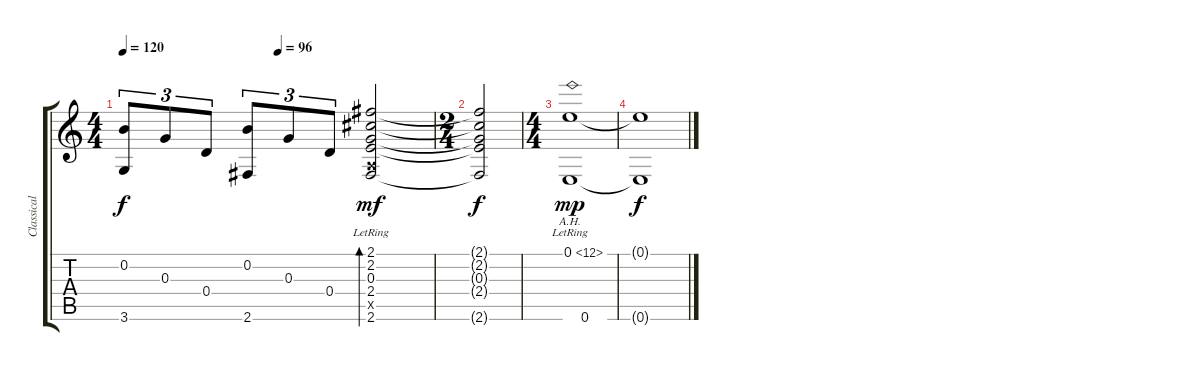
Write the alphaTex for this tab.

\track ("Classical Guitar" "Classical ") {instrument acousticguitarnylon}
\staff {score tabs}
\tuning (E4 B3 G3 D3 A2 E2) {hide}
\ts (4 4)
\tempo 120
\tempo (96 0.5)
\clef g2
\ks c
(0.2 3.6).8{tu (3 2) dy f} 0.3.8{tu (3 2)} 0.4.8{tu (3 2)} (0.2 2.6).8{tu (3 2)} 0.3.8{tu (3 2)} 0.4.8{tu (3 2)} (2.1{lr} 2.2{lr} 0.3{lr} 2.4{lr} 0.5{x} 2.6{lr}).2{bd 480 dy mf} |
\ts (2 4)
(2.1{t} 2.2{t} 0.3{t} 2.4{t} 2.6{t}).2{dy f} |
\ts (4 4)
(0.1{ah 12} 0.6{lr}).1{dy mp} |
(0.1{t} 0.6{t}).1{dy f}
